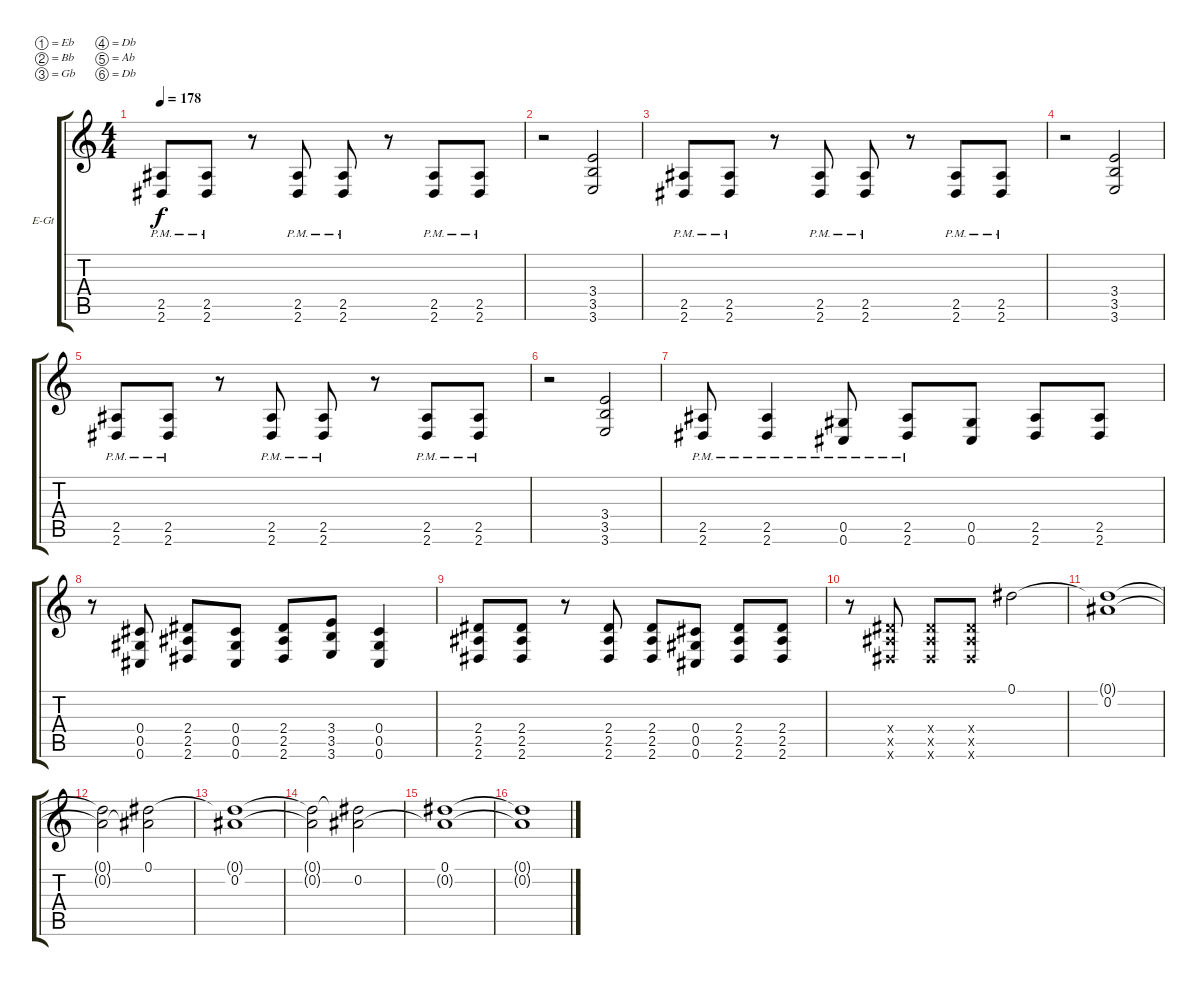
\bracketExtendMode groupsimilarinstruments
\firstSystemTrackNameOrientation horizontal
\otherSystemsTrackNameOrientation horizontal
\track ("Lead Guitar" "E-Gt") {instrument distortionguitar}
\staff {score tabs}
\tuning (Eb4 Bb3 Gb3 Db3 Ab2 Db2)
\ts (4 4)
\tempo 178
\clef g2
\ks c
(2.6{pm} 2.5{pm}).8{dy f} (2.6{pm} 2.5{pm}).8 r.8 (2.6{pm} 2.5{pm}).8 (2.6{pm} 2.5{pm}).8 r.8 (2.6{pm} 2.5{pm}).8 (2.6{pm} 2.5{pm}).8 |
r.2 (3.6 3.5 3.4).2 |
(2.6{pm} 2.5{pm}).8 (2.6{pm} 2.5{pm}).8 r.8 (2.6{pm} 2.5{pm}).8 (2.6{pm} 2.5{pm}).8 r.8 (2.6{pm} 2.5{pm}).8 (2.6{pm} 2.5{pm}).8 |
r.2 (3.6 3.5 3.4).2 |
(2.6{pm} 2.5{pm}).8 (2.6{pm} 2.5{pm}).8 r.8 (2.6{pm} 2.5{pm}).8 (2.6{pm} 2.5{pm}).8 r.8 (2.6{pm} 2.5{pm}).8 (2.6{pm} 2.5{pm}).8 |
r.2 (3.6 3.5 3.4).2 |
(2.6{pm} 2.5{pm}).8 (2.6{pm} 2.5{pm}).4 (0.6{pm} 0.5{pm}).8 (2.6{pm} 2.5).8 (0.6 0.5).8 (2.6 2.5).8 (2.5 2.6).8 |
r.8 (0.4 0.5 0.6).8 (2.4 2.5 2.6).8 (0.4 0.5 0.6).8 (2.4 2.5 2.6).8 (3.4 3.5 3.6).8 (0.6 0.5 0.4).4 |
(2.4 2.5 2.6).8 (2.4 2.5 2.6).8 r.8 (2.4 2.5 2.6).8 (2.4 2.5 2.6).8 (0.4 0.5 0.6).8 (2.4 2.5 2.6).8 (2.4 2.5 2.6).8 |
r.8 (2.4{x} 2.5{x} 2.6{x}).8 (2.4{x} 2.5{x} 2.6{x}).8 (2.4{x} 2.5{x} 2.6{x}).8 0.1.2 |
(0.2 0.1{t}).1 |
(0.1{t} 0.2{t}).2 (0.1 0.2{t}).2 |
(0.2 0.1{t}).1 |
(0.2{t} 0.1{t}).2 (0.2 0.1{t}).2 |
(0.1 0.2{t}).1 |
(0.1{t} 0.2{t}).1
